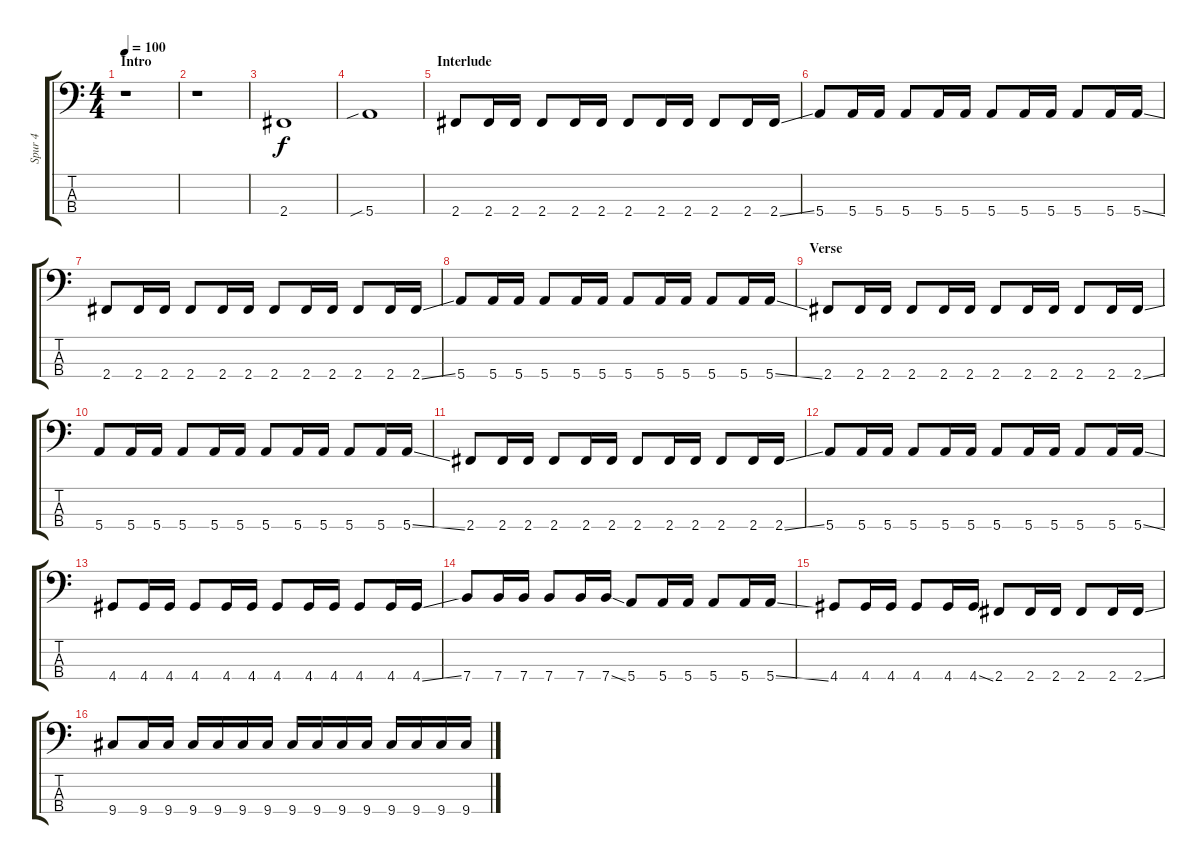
\track ("Spur 4" "Spur 4") {instrument electricbassfinger}
\staff {score tabs}
\tuning (G2 D2 A1 E1) {hide}
\ts (4 4)
\section ("" "Intro")
\tempo 100
\clef f4
\ks c
r.1{dy f instrument electricbassfinger} |
r.1 |
2.4.1 |
5.4{sib}.1 |
\section ("" "Interlude")
2.4.8 2.4.16 2.4.16 2.4.8 2.4.16 2.4.16 2.4.8 2.4.16 2.4.16 2.4.8 2.4.16 2.4{ss}.16 |
5.4.8 5.4.16 5.4.16 5.4.8 5.4.16 5.4.16 5.4.8 5.4.16 5.4.16 5.4.8 5.4.16 5.4{ss}.16 |
2.4.8 2.4.16 2.4.16 2.4.8 2.4.16 2.4.16 2.4.8 2.4.16 2.4.16 2.4.8 2.4.16 2.4{ss}.16 |
5.4.8 5.4.16 5.4.16 5.4.8 5.4.16 5.4.16 5.4.8 5.4.16 5.4.16 5.4.8 5.4.16 5.4{ss}.16 |
\section ("" "Verse")
2.4.8 2.4.16 2.4.16 2.4.8 2.4.16 2.4.16 2.4.8 2.4.16 2.4.16 2.4.8 2.4.16 2.4{ss}.16 |
5.4.8 5.4.16 5.4.16 5.4.8 5.4.16 5.4.16 5.4.8 5.4.16 5.4.16 5.4.8 5.4.16 5.4{ss}.16 |
2.4.8 2.4.16 2.4.16 2.4.8 2.4.16 2.4.16 2.4.8 2.4.16 2.4.16 2.4.8 2.4.16 2.4{ss}.16 |
5.4.8 5.4.16 5.4.16 5.4.8 5.4.16 5.4.16 5.4.8 5.4.16 5.4.16 5.4.8 5.4.16 5.4{ss}.16 |
4.4.8 4.4.16 4.4.16 4.4.8 4.4.16 4.4.16 4.4.8 4.4.16 4.4.16 4.4.8 4.4.16 4.4{ss}.16 |
7.4.8 7.4.16 7.4.16 7.4.8 7.4.16 7.4{ss}.16 5.4.8 5.4.16 5.4.16 5.4.8 5.4.16 5.4{ss}.16 |
4.4.8 4.4.16 4.4.16 4.4.8 4.4.16 4.4{ss}.16 2.4.8 2.4.16 2.4.16 2.4.8 2.4.16 2.4{ss}.16 |
9.4.8 9.4.16 9.4.16 9.4.16 9.4.16 9.4.16 9.4.16 9.4.16 9.4.16 9.4.16 9.4.16 9.4.16 9.4.16 9.4.16 9.4{ss}.16
